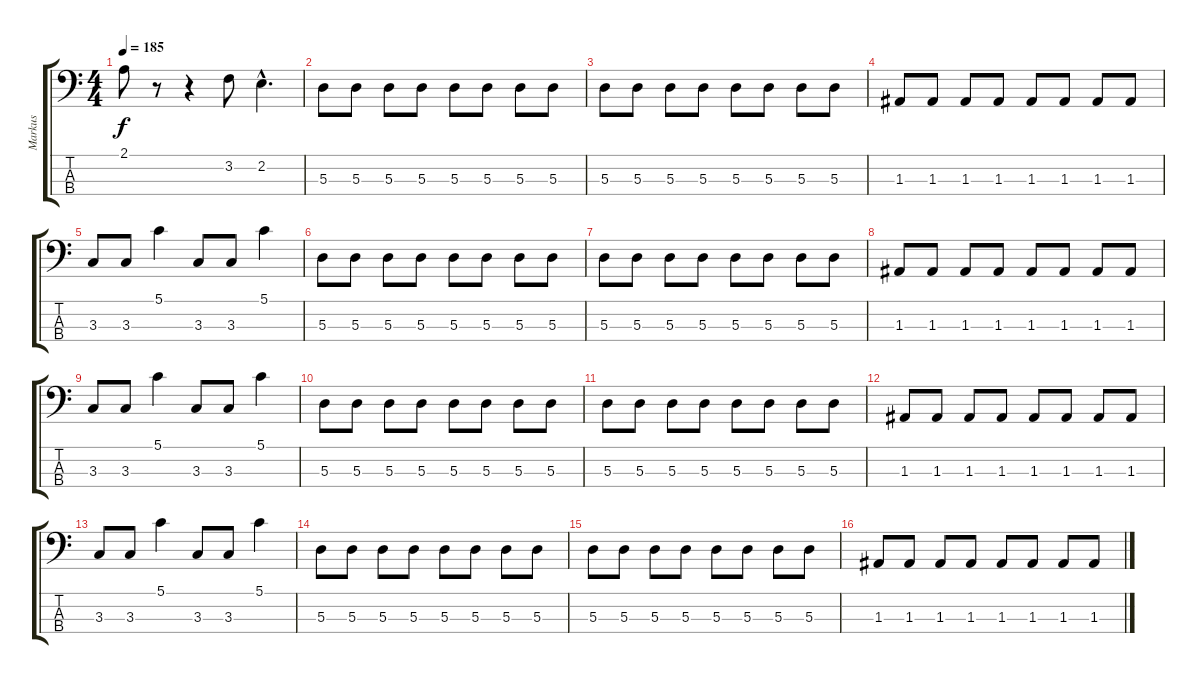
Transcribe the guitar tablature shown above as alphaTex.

\track ("Markus" "Markus") {instrument slapbass2}
\staff {score tabs}
\tuning (G2 D2 A1 E1) {hide}
\ts (4 4)
\tempo 185
\clef f4
\ks c
2.1.8{dy f} r.8 r.4 3.2.8 2.2{hac}.4{d} |
5.3.8 5.3.8 5.3.8 5.3.8 5.3.8 5.3.8 5.3.8 5.3.8 |
5.3.8 5.3.8 5.3.8 5.3.8 5.3.8 5.3.8 5.3.8 5.3.8 |
1.3.8 1.3.8 1.3.8 1.3.8 1.3.8 1.3.8 1.3.8 1.3.8 |
3.3.8 3.3.8 5.1.4 3.3.8 3.3.8 5.1.4 |
5.3.8 5.3.8 5.3.8 5.3.8 5.3.8 5.3.8 5.3.8 5.3.8 |
5.3.8 5.3.8 5.3.8 5.3.8 5.3.8 5.3.8 5.3.8 5.3.8 |
1.3.8 1.3.8 1.3.8 1.3.8 1.3.8 1.3.8 1.3.8 1.3.8 |
3.3.8 3.3.8 5.1.4 3.3.8 3.3.8 5.1.4 |
5.3.8 5.3.8 5.3.8 5.3.8 5.3.8 5.3.8 5.3.8 5.3.8 |
5.3.8 5.3.8 5.3.8 5.3.8 5.3.8 5.3.8 5.3.8 5.3.8 |
1.3.8 1.3.8 1.3.8 1.3.8 1.3.8 1.3.8 1.3.8 1.3.8 |
3.3.8 3.3.8 5.1.4 3.3.8 3.3.8 5.1.4 |
5.3.8 5.3.8 5.3.8 5.3.8 5.3.8 5.3.8 5.3.8 5.3.8 |
5.3.8 5.3.8 5.3.8 5.3.8 5.3.8 5.3.8 5.3.8 5.3.8 |
1.3.8 1.3.8 1.3.8 1.3.8 1.3.8 1.3.8 1.3.8 1.3.8
